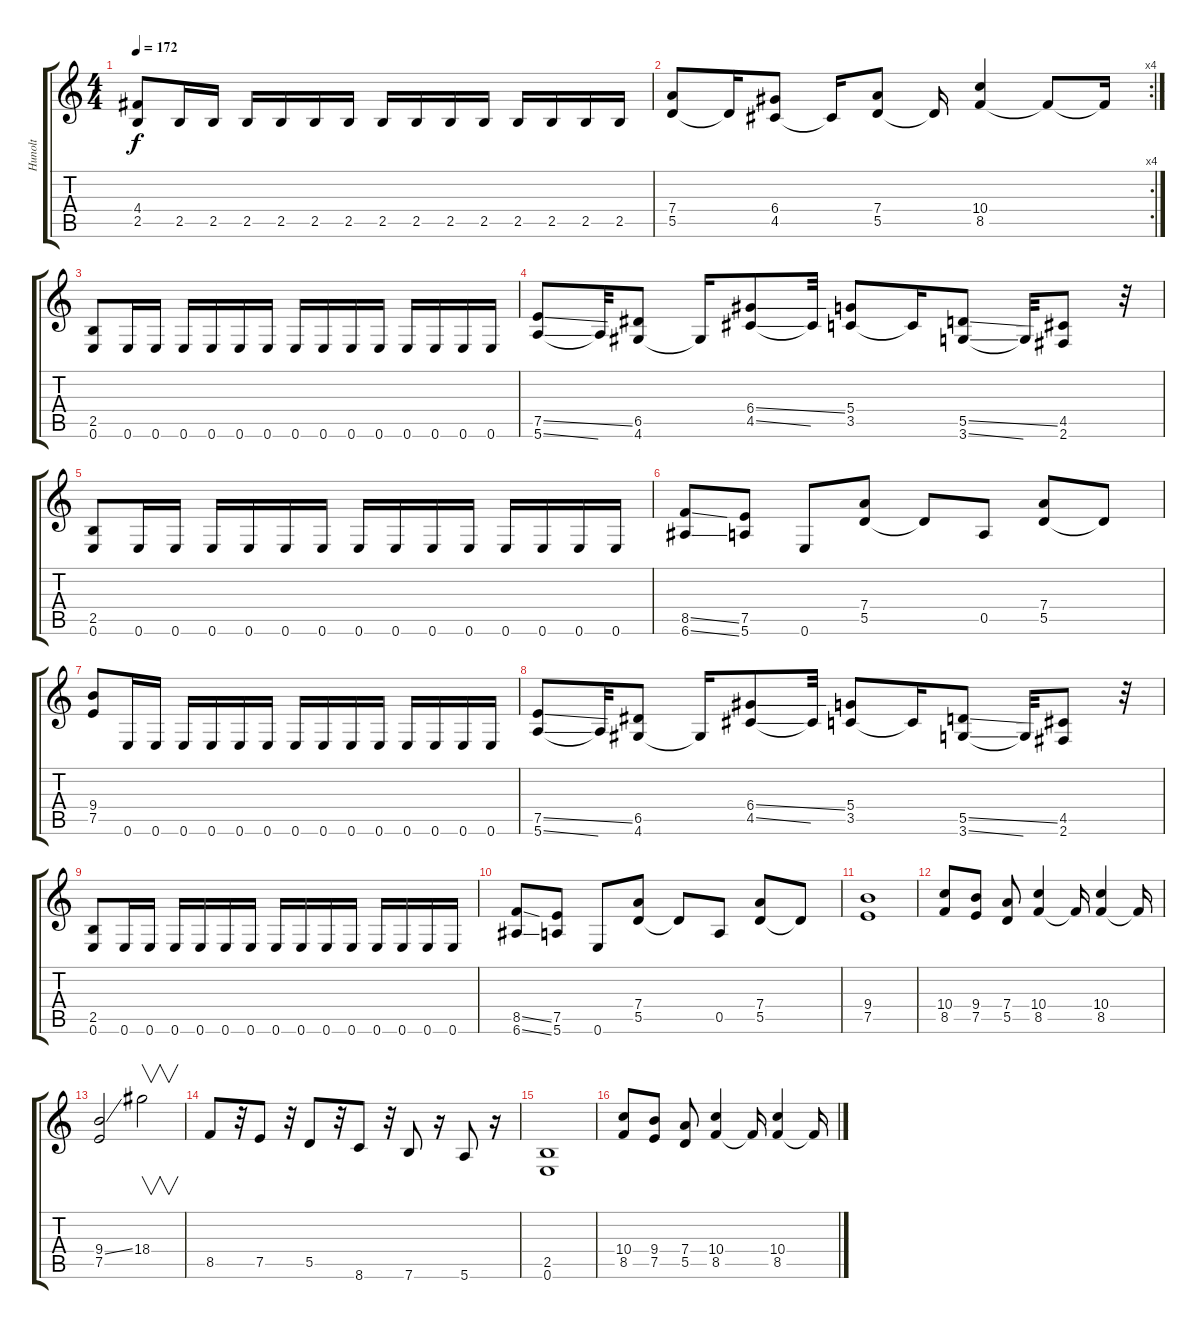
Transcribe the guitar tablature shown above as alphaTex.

\track ("Hunolt" "Hunolt") {instrument distortionguitar}
\staff {score tabs}
\tuning (E4 B3 G3 D3 A2 E2) {hide}
\ts (4 4)
\tempo 172
\clef g2
\ks c
(4.4 2.5).8{dy f} 2.5.16 2.5.16 2.5.16 2.5.16 2.5.16 2.5.16 2.5.16 2.5.16 2.5.16 2.5.16 2.5.16 2.5.16 2.5.16 2.5.16 |
\rc 4
(7.4 5.5).8 5.5{t}.16 (6.4 4.5).8 4.5{t}.16 (7.4 5.5).8 5.5{t}.16 (10.4 8.5).4 8.5{t}.8 8.5{t}.16 |
(2.5 0.6).8 0.6.16 0.6.16 0.6.16 0.6.16 0.6.16 0.6.16 0.6.16 0.6.16 0.6.16 0.6.16 0.6.16 0.6.16 0.6.16 0.6.16 |
(7.5{ss} 5.6{ss}).8 5.6{t}.32 (6.5 4.6).8 4.6{t}.16 (6.4{ss} 4.5{ss}).8 4.5{t}.32 (5.4 3.5).8 3.5{t}.16 (5.5{ss} 3.6{ss}).8 3.6{t}.32 (4.5 2.6).8 r.32 |
(2.5 0.6).8 0.6.16 0.6.16 0.6.16 0.6.16 0.6.16 0.6.16 0.6.16 0.6.16 0.6.16 0.6.16 0.6.16 0.6.16 0.6.16 0.6.16 |
(8.5{ss} 6.6{ss}).8 (7.5 5.6).8 0.6.8 (7.4 5.5).8 5.5{t}.8 0.5.8 (7.4 5.5).8 5.5{t}.8 |
(9.4 7.5).8 0.6.16 0.6.16 0.6.16 0.6.16 0.6.16 0.6.16 0.6.16 0.6.16 0.6.16 0.6.16 0.6.16 0.6.16 0.6.16 0.6.16 |
(7.5{ss} 5.6{ss}).8 5.6{t}.32 (6.5 4.6).8 4.6{t}.16 (6.4{ss} 4.5{ss}).8 4.5{t}.32 (5.4 3.5).8 3.5{t}.16 (5.5{ss} 3.6{ss}).8 3.6{t}.32 (4.5 2.6).8 r.32 |
(2.5 0.6).8 0.6.16 0.6.16 0.6.16 0.6.16 0.6.16 0.6.16 0.6.16 0.6.16 0.6.16 0.6.16 0.6.16 0.6.16 0.6.16 0.6.16 |
(8.5{ss} 6.6{ss}).8 (7.5 5.6).8 0.6.8 (7.4 5.5).8 5.5{t}.8 0.5.8 (7.4 5.5).8 5.5{t}.8 |
(9.4 7.5).1 |
(10.4 8.5).8 (9.4 7.5).8 (7.4 5.5).8 (10.4 8.5).4 8.5{t}.16 (10.4 8.5).4 8.5{t}.16 |
(9.4{ss} 7.5).2 18.4.2{v} |
8.5.8 r.32 7.5.8 r.32 5.5.8 r.32 8.6.8 r.32 7.6.8 r.16 5.6.8 r.16 |
(2.5 0.6).1 |
(10.4 8.5).8 (9.4 7.5).8 (7.4 5.5).8 (10.4 8.5).4 8.5{t}.16 (10.4 8.5).4 8.5{t}.16
